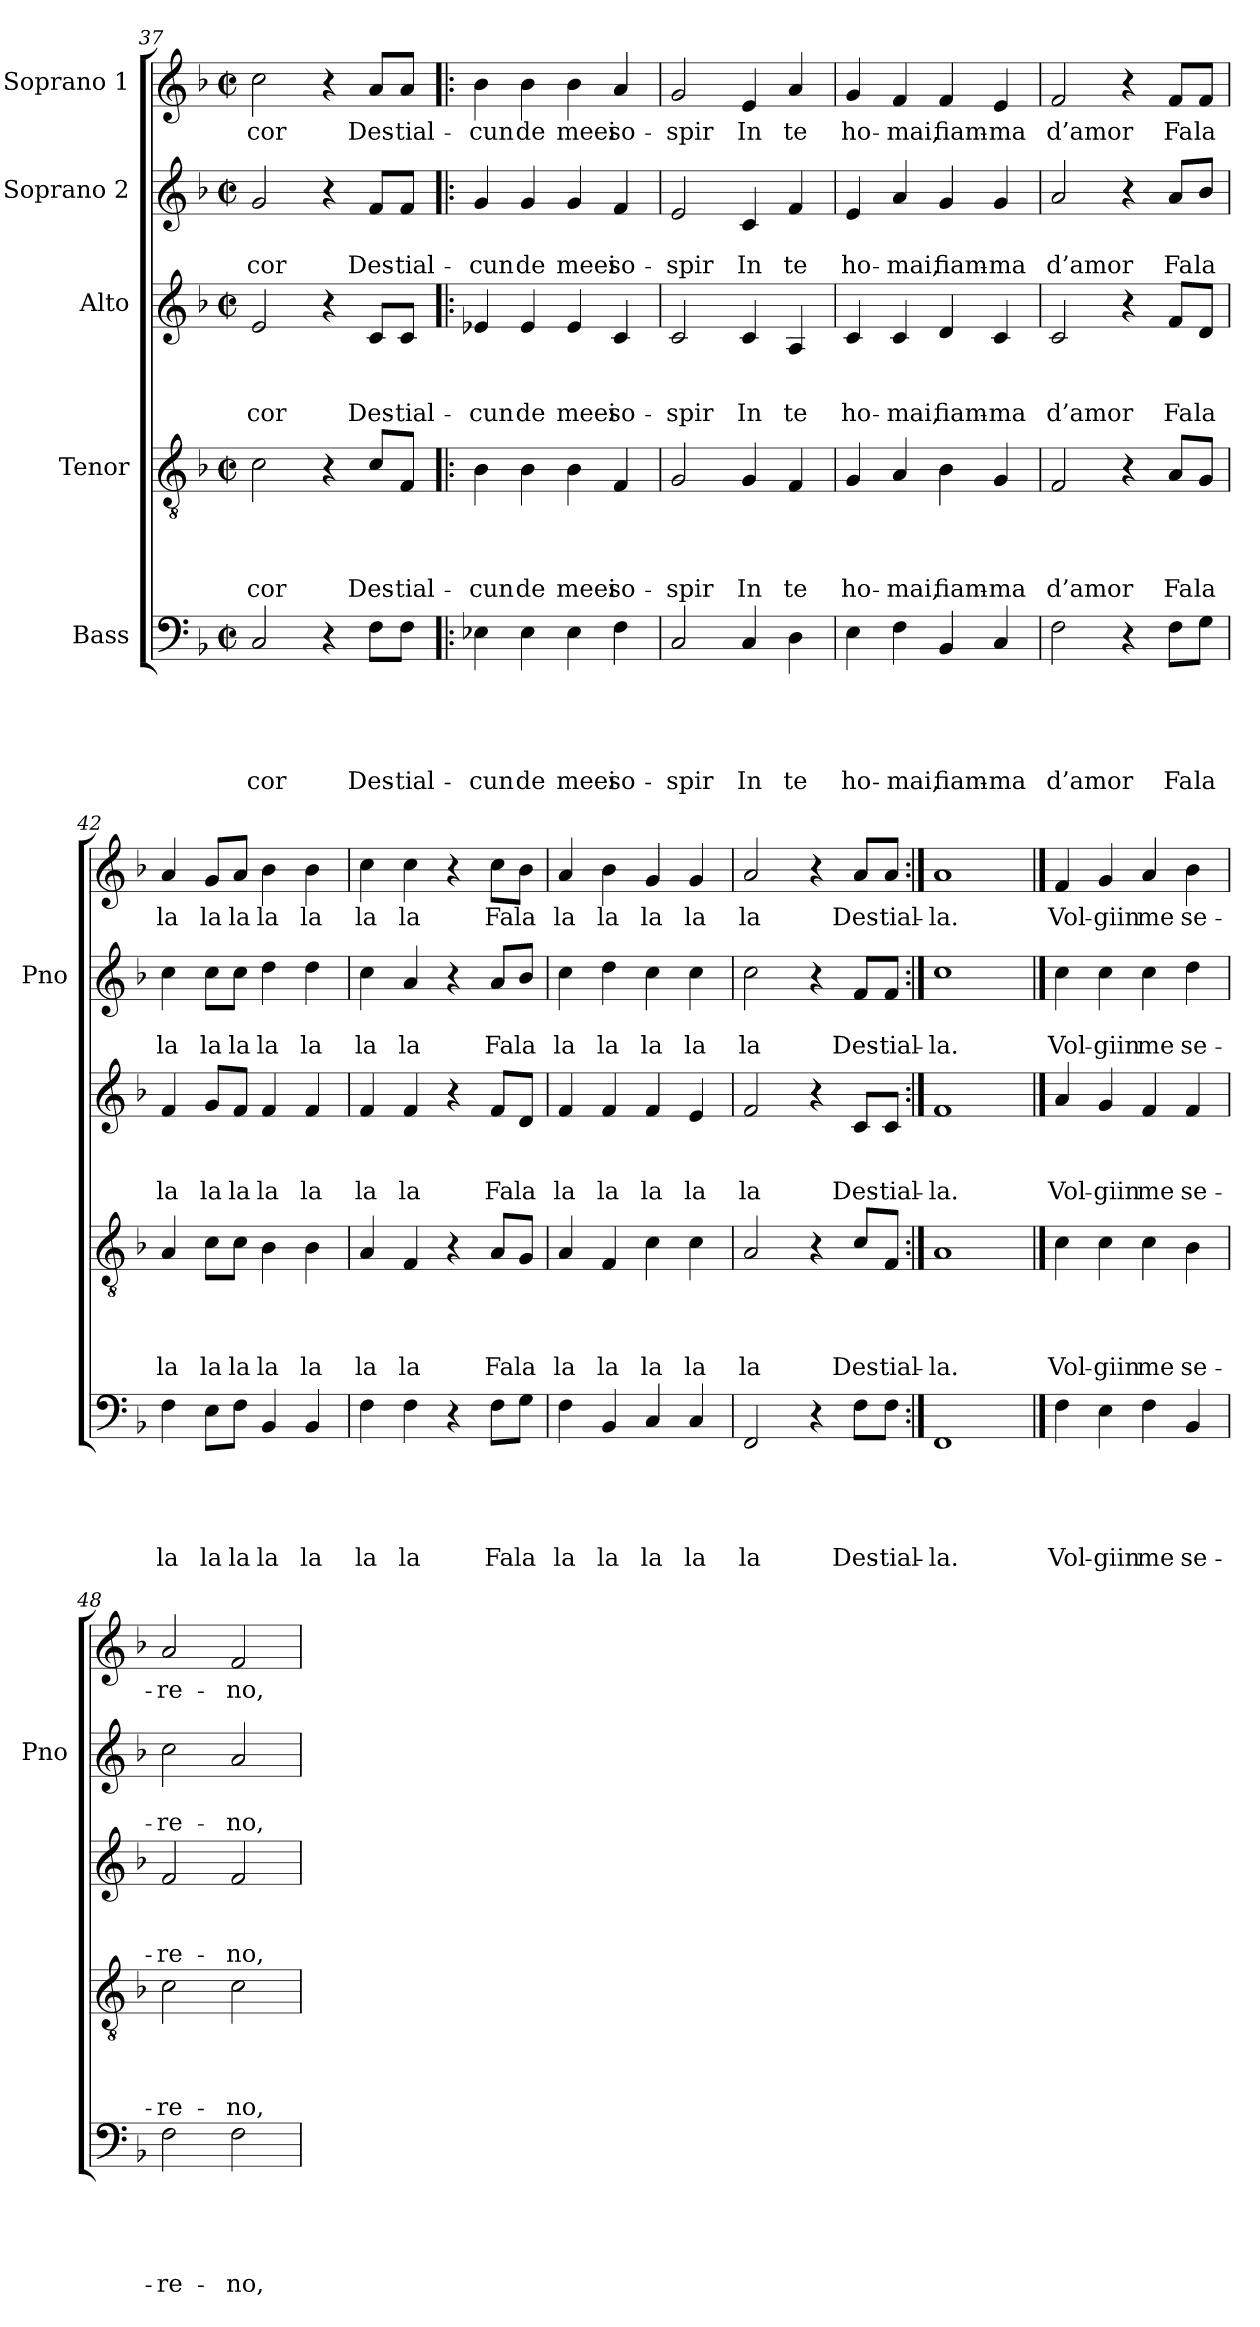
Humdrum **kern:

**kern	**text	**text	**text	**text	**text	**kern	**text	**text	**text	**text	**kern	**text	**text	**text	**kern	**text	**text	**kern	**text
*part5	*part5	*part5	*part5	*part5	*part5	*part4	*part4	*part4	*part4	*part4	*part3	*part3	*part3	*part3	*part2	*part2	*part2	*part1	*part1
*staff5	*staff5	*staff5	*staff5	*staff5	*staff5	*staff4	*staff4	*staff4	*staff4	*staff4	*staff3	*staff3	*staff3	*staff3	*staff2	*staff2	*staff2	*staff1	*staff1
*I"Bass	*	*	*	*	*	*I"Tenor	*	*	*	*	*I"Alto	*	*	*	*I"Soprano 2	*	*	*I"Soprano 1	*
*	*	*	*	*	*	*	*	*	*	*	*	*	*	*	*I'Pno	*	*	*	*
*clefF4	*	*	*	*	*	*clefGv2	*	*	*	*	*clefG2	*	*	*	*clefG2	*	*	*clefG2	*
*k[b-]	*	*	*	*	*	*k[b-]	*	*	*	*	*k[b-]	*	*	*	*k[b-]	*	*	*k[b-]	*
*F:	*	*	*	*	*	*F:	*	*	*	*	*F:	*	*	*	*F:	*	*	*F:	*
*M2/2	*	*	*	*	*	*M2/2	*	*	*	*	*M2/2	*	*	*	*M2/2	*	*	*M2/2	*
*met(c|)	*	*	*	*	*	*met(c|)	*	*	*	*	*met(c|)	*	*	*	*met(c|)	*	*	*met(c|)	*
=37	=37	=37	=37	=37	=37	=37	=37	=37	=37	=37	=37	=37	=37	=37	=37	=37	=37	=37	=37
2C/	.	.	.	.	cor	2c\	.	.	.	cor	2e/	.	.	cor	2g/	.	cor	2cc\	cor
4r	.	.	.	.	.	4r	.	.	.	.	4r	.	.	.	4r	.	.	4r	.
8F\L	.	.	.	.	Des-	8c/L	.	.	.	Des-	8c/L	.	.	Des-	8f/L	.	Des-	8a/L	Des-
8F\J	.	.	.	.	-tial-	8F/J	.	.	.	-tial-	8c/J	.	.	-tial-	8f/J	.	-tial-	8a/J	-tial-
!!LO:LB:g=z
=38!|:	=38!|:	=38!|:	=38!|:	=38!|:	=38!|:	=38!|:	=38!|:	=38!|:	=38!|:	=38!|:	=38!|:	=38!|:	=38!|:	=38!|:	=38!|:	=38!|:	=38!|:	=38!|:	=38!|:
4E-X\	.	.	.	.	-cun	4B-\	.	.	.	-cun	4e-X/	.	.	-cun	4g/	.	-cun	4b-\	-cun
4E-\	.	.	.	.	de	4B-\	.	.	.	de	4e-/	.	.	de	4g/	.	de	4b-\	de
4E-\	.	.	.	.	meei	4B-\	.	.	.	meei	4e-/	.	.	meei	4g/	.	meei	4b-\	meei
4F\	.	.	.	.	so-	4F/	.	.	.	so-	4c/	.	.	so-	4f/	.	so-	4a/	so-
=39	=39	=39	=39	=39	=39	=39	=39	=39	=39	=39	=39	=39	=39	=39	=39	=39	=39	=39	=39
2C/	.	.	.	.	-spir	2G/	.	.	.	-spir	2c/	.	.	-spir	2e/	.	-spir	2g/	-spir
4C/	.	.	.	.	In	4G/	.	.	.	In	4c/	.	.	In	4c/	.	In	4e/	In
4D\	.	.	.	.	te	4F/	.	.	.	te	4A/	.	.	te	4f/	.	te	4a/	te
=40	=40	=40	=40	=40	=40	=40	=40	=40	=40	=40	=40	=40	=40	=40	=40	=40	=40	=40	=40
4E\	.	.	.	.	ho-	4G/	.	.	.	ho-	4c/	.	.	ho-	4e/	.	ho-	4g/	ho-
4F\	.	.	.	.	-mai,	4A/	.	.	.	-mai,	4c/	.	.	-mai,	4a/	.	-mai,	4f/	-mai,
4BB-/	.	.	.	.	fiam-	4B-\	.	.	.	fiam-	4d/	.	.	fiam-	4g/	.	fiam-	4f/	fiam-
4C/	.	.	.	.	-ma	4G/	.	.	.	-ma	4c/	.	.	-ma	4g/	.	-ma	4e/	-ma
=41	=41	=41	=41	=41	=41	=41	=41	=41	=41	=41	=41	=41	=41	=41	=41	=41	=41	=41	=41
2F\	.	.	.	.	d’amor	2F/	.	.	.	d’amor	2c/	.	.	d’amor	2a/	.	d’amor	2f/	d’amor
4r	.	.	.	.	.	4r	.	.	.	.	4r	.	.	.	4r	.	.	4r	.
8F\L	.	.	.	.	Fa	8A/L	.	.	.	Fa	8f/L	.	.	Fa	8a/L	.	Fa	8f/L	Fa
8G\J	.	.	.	.	la	8G/J	.	.	.	la	8d/J	.	.	la	8b-/J	.	la	8f/J	la
=42	=42	=42	=42	=42	=42	=42	=42	=42	=42	=42	=42	=42	=42	=42	=42	=42	=42	=42	=42
4F\	.	.	.	.	la	4A/	.	.	.	la	4f/	.	.	la	4cc\	.	la	4a/	la
8E\L	.	.	.	.	la	8c\L	.	.	.	la	8g/L	.	.	la	8cc\L	.	la	8g/L	la
8F\J	.	.	.	.	la	8c\J	.	.	.	la	8f/J	.	.	la	8cc\J	.	la	8a/J	la
4BB-/	.	.	.	.	la	4B-\	.	.	.	la	4f/	.	.	la	4dd\	.	la	4b-\	la
4BB-/	.	.	.	.	la	4B-\	.	.	.	la	4f/	.	.	la	4dd\	.	la	4b-\	la
!!LO:LB:g=z
=43	=43	=43	=43	=43	=43	=43	=43	=43	=43	=43	=43	=43	=43	=43	=43	=43	=43	=43	=43
4F\	.	.	.	.	la	4A/	.	.	.	la	4f/	.	.	la	4cc\	.	la	4cc\	la
4F\	.	.	.	.	la	4F/	.	.	.	la	4f/	.	.	la	4a/	.	la	4cc\	la
4r	.	.	.	.	.	4r	.	.	.	.	4r	.	.	.	4r	.	.	4r	.
8F\L	.	.	.	.	Fa	8A/L	.	.	.	Fa	8f/L	.	.	Fa	8a/L	.	Fa	8cc\L	Fa
8G\J	.	.	.	.	la	8G/J	.	.	.	la	8d/J	.	.	la	8b-/J	.	la	8b-\J	la
=44	=44	=44	=44	=44	=44	=44	=44	=44	=44	=44	=44	=44	=44	=44	=44	=44	=44	=44	=44
4F\	.	.	.	.	la	4A/	.	.	.	la	4f/	.	.	la	4cc\	.	la	4a/	la
4BB-/	.	.	.	.	la	4F/	.	.	.	la	4f/	.	.	la	4dd\	.	la	4b-\	la
4C/	.	.	.	.	la	4c\	.	.	.	la	4f/	.	.	la	4cc\	.	la	4g/	la
4C/	.	.	.	.	la	4c\	.	.	.	la	4e/	.	.	la	4cc\	.	la	4g/	la
=45	=45	=45	=45	=45	=45	=45	=45	=45	=45	=45	=45	=45	=45	=45	=45	=45	=45	=45	=45
2FF/	.	.	.	.	la	2A/	.	.	.	la	2f/	.	.	la	2cc\	.	la	2a/	la
4r	.	.	.	.	.	4r	.	.	.	.	4r	.	.	.	4r	.	.	4r	.
8F\L	.	.	.	.	Des-	8c/L	.	.	.	Des-	8c/L	.	.	Des-	8f/L	.	Des-	8a/L	Des-
8F\J	.	.	.	.	-tial-	8F/J	.	.	.	-tial-	8c/J	.	.	-tial-	8f/J	.	-tial-	8a/J	-tial-
=46:|!	=46:|!	=46:|!	=46:|!	=46:|!	=46:|!	=46:|!	=46:|!	=46:|!	=46:|!	=46:|!	=46:|!	=46:|!	=46:|!	=46:|!	=46:|!	=46:|!	=46:|!	=46:|!	=46:|!
1FF	.	.	.	.	-la.	1A	.	.	.	-la.	1f	.	.	-la.	1cc	.	-la.	1a	-la.
!!LO:PB:g=z
==47	==47	==47	==47	==47	==47	==47	==47	==47	==47	==47	==47	==47	==47	==47	==47	==47	==47	==47	==47
4F\	.	.	.	.	Vol-	4c\	.	.	.	Vol-	4a/	.	.	Vol-	4cc\	.	Vol-	4f/	Vol-
4E\	.	.	.	.	-giin	4c\	.	.	.	-giin	4g/	.	.	-giin	4cc\	.	-giin	4g/	-giin
4F\	.	.	.	.	me	4c\	.	.	.	me	4f/	.	.	me	4cc\	.	me	4a/	me
4BB-/	.	.	.	.	se-	4B-\	.	.	.	se-	4f/	.	.	se-	4dd\	.	se-	4b-\	se-
=48	=48	=48	=48	=48	=48	=48	=48	=48	=48	=48	=48	=48	=48	=48	=48	=48	=48	=48	=48
2F\	.	.	.	.	-re-	2c\	.	.	.	-re-	2f/	.	.	-re-	2cc\	.	-re-	2a/	-re-
2F\	.	.	.	.	-no,	2c\	.	.	.	-no,	2f/	.	.	-no,	2a/	.	-no,	2f/	-no,
=	=	=	=	=	=	=	=	=	=	=	=	=	=	=	=	=	=	=	=
*-	*-	*-	*-	*-	*-	*-	*-	*-	*-	*-	*-	*-	*-	*-	*-	*-	*-	*-	*-
